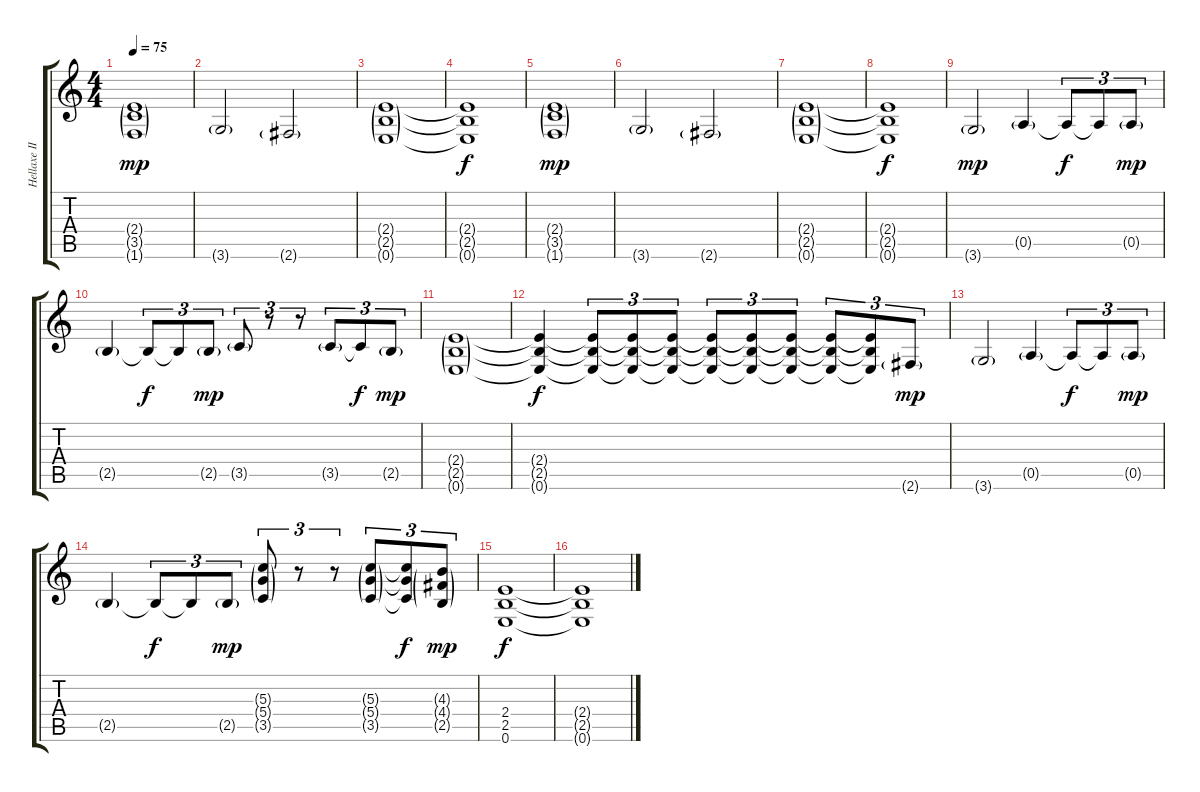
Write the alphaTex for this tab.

\track ("Hellaxe II" "Hellaxe II") {instrument distortionguitar}
\staff {score tabs}
\tuning (E4 B3 G3 D3 A2 E2) {hide}
\ts (4 4)
\tempo 75
\clef g2
\ks c
(2.4{g} 3.5{g} 1.6{g}).1{dy mp} |
3.6{g}.2 2.6{g}.2 |
(2.4{g} 2.5{g} 0.6{g}).1 |
(2.4{t} 2.5{t} 0.6{t}).1{dy f} |
(2.4{g} 3.5{g} 1.6{g}).1{dy mp} |
3.6{g}.2 2.6{g}.2 |
(2.4{g} 2.5{g} 0.6{g}).1 |
(2.4{t} 2.5{t} 0.6{t}).1{dy f} |
3.6{g}.2{dy mp} 0.5{g}.4 0.5{t}.8{tu (3 2) dy f} 0.5{t}.8{tu (3 2)} 0.5{g}.8{tu (3 2) dy mp} |
2.5{g}.4 2.5{t}.8{tu (3 2) dy f} 2.5{t}.8{tu (3 2)} 2.5{g}.8{tu (3 2) dy mp} 3.5{g}.8{tu (3 2)} r.8{tu (3 2)} r.8{tu (3 2)} 3.5{g}.8{tu (3 2)} 3.5{t}.8{tu (3 2) dy f} 2.5{g}.8{tu (3 2) dy mp} |
(2.4{g} 2.5{g} 0.6{g}).1 |
(2.4{t} 2.5{t} 0.6{t}).4{dy f} (2.4{t} 2.5{t} 0.6{t}).8{tu (3 2)} (2.4{t} 2.5{t} 0.6{t}).8{tu (3 2)} (2.4{t} 2.5{t} 0.6{t}).8{tu (3 2)} (2.4{t} 2.5{t} 0.6{t}).8{tu (3 2)} (2.4{t} 2.5{t} 0.6{t}).8{tu (3 2)} (2.4{t} 2.5{t} 0.6{t}).8{tu (3 2)} (2.4{t} 2.5{t} 0.6{t}).8{tu (3 2)} (2.4{t} 2.5{t} 0.6{t}).8{tu (3 2)} 2.6{g}.8{tu (3 2) dy mp} |
3.6{g}.2 0.5{g}.4 0.5{t}.8{tu (3 2) dy f} 0.5{t}.8{tu (3 2)} 0.5{g}.8{tu (3 2) dy mp} |
2.5{g}.4 2.5{t}.8{tu (3 2) dy f} 2.5{t}.8{tu (3 2)} 2.5{g}.8{tu (3 2) dy mp} (5.3{g} 5.4{g} 3.5{g}).8{tu (3 2)} r.8{tu (3 2)} r.8{tu (3 2)} (5.3{g} 5.4{g} 3.5{g}).8{tu (3 2)} (5.3{t} 5.4{t} 3.5{t}).8{tu (3 2) dy f} (4.3{g} 4.4{g} 2.5{g}).8{tu (3 2) dy mp} |
(2.4 2.5 0.6).1{dy f} |
(2.4{t} 2.5{t} 0.6{t}).1{volume 9}
